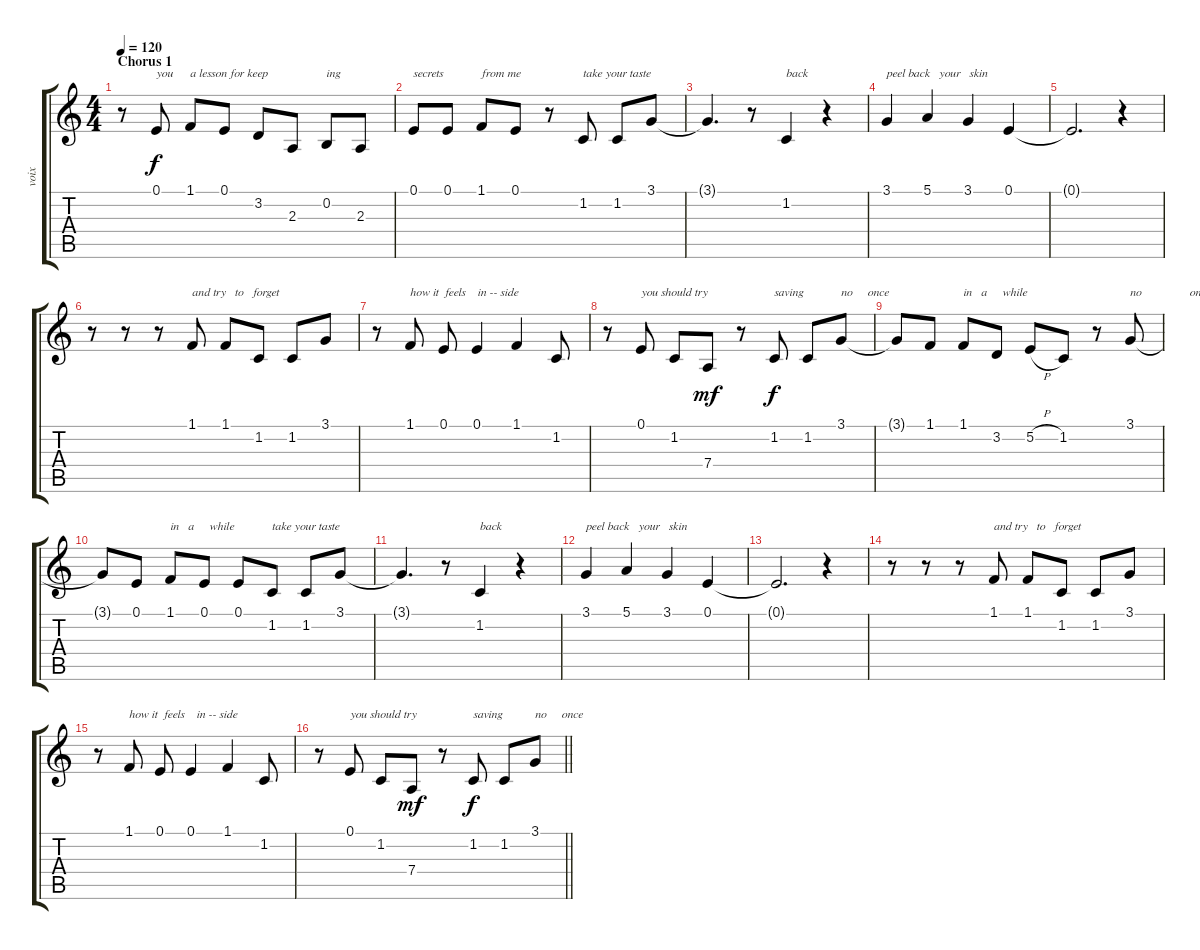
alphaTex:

\track ("voix" "voix") {instrument clarinet}
\staff {score tabs}
\tuning (E4 B3 G3 D3 A2 E2) {hide}
\ts (4 4)
\section ("" "Chorus 1")
\tempo 120
\clef g2
\ks c
r.8{dy f} 0.1.8{txt "you "} 1.1.8{txt "a lesson for keep"} 0.1.8 3.2.8 2.3.8 0.2.8{txt "ing "} 2.3.8 |
0.1.8{txt "secrets "} 0.1.8 1.1.8{txt "from me"} 0.1.8 r.8 1.2.8{txt "take your taste "} 1.2.8 3.1.8 |
3.1{t}.4{d} r.8 1.2.4{txt "back"} r.4 |
3.1.4{txt "peel back   your   skin "} 5.1.4 3.1.4 0.1.4 |
0.1{t}.2{d} r.4 |
r.8 r.8 r.8 1.1.8{txt "and try   to   forget "} 1.1.8 1.2.8 1.2.8 3.1.8 |
r.8 1.1.8{txt "how it  feels    in -- side "} 0.1.8 0.1.4 1.1.4 1.2.8 |
r.8 0.1.8{txt "you should try "} 1.2.8 7.4.8{dy mf} r.8 1.2.8{txt "saving" dy f} 1.2.8 3.1.8{txt "no     once "} |
3.1{t}.8 1.1.8 1.1.8{txt "in   a     while "} 3.2.8 5.2{h}.8 1.2.8 r.8 3.1.8{txt "no                once "} |
3.1{t}.8 0.1.8 1.1.8{txt "in   a     while "} 0.1.8 0.1.8 1.2.8{txt "take your taste "} 1.2.8 3.1.8 |
3.1{t}.4{d} r.8 1.2.4{txt "back"} r.4 |
3.1.4{txt "peel back   your   skin "} 5.1.4 3.1.4 0.1.4 |
0.1{t}.2{d} r.4 |
r.8 r.8 r.8 1.1.8{txt "and try   to   forget "} 1.1.8 1.2.8 1.2.8 3.1.8 |
r.8 1.1.8{txt "how it  feels    in -- side "} 0.1.8 0.1.4 1.1.4 1.2.8 |
\barLineRight lightlight
r.8 0.1.8{txt "you should try "} 1.2.8 7.4.8{dy mf} r.8 1.2.8{txt "saving" dy f} 1.2.8 3.1.8{txt "no     once "}
